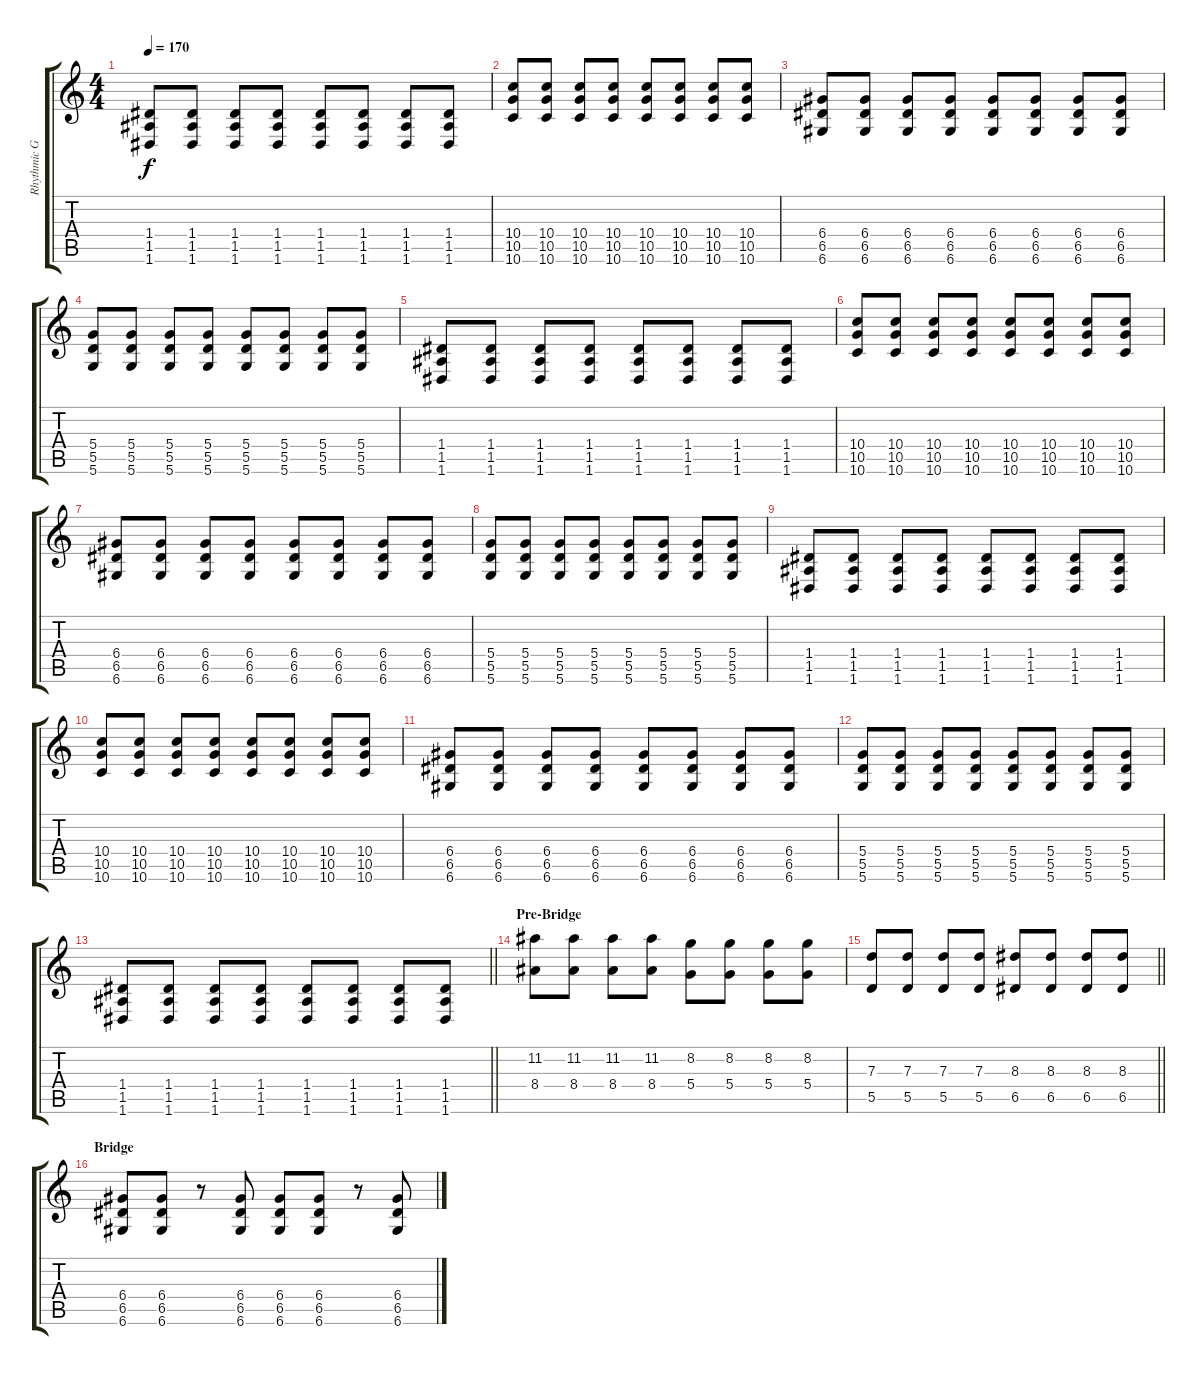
\track ("Rhythmic Guitar" "Rhythmic G") {instrument distortionguitar}
\staff {score tabs}
\tuning (E4 B3 G3 D3 A2 D2) {hide}
\ts (4 4)
\tempo 170
\clef g2
\ks c
(1.4 1.5 1.6).8{dy f} (1.4 1.5 1.6).8 (1.4 1.5 1.6).8 (1.4 1.5 1.6).8 (1.4 1.5 1.6).8 (1.4 1.5 1.6).8 (1.4 1.5 1.6).8 (1.4 1.5 1.6).8 |
(10.4 10.5 10.6).8 (10.4 10.5 10.6).8 (10.4 10.5 10.6).8 (10.4 10.5 10.6).8 (10.4 10.5 10.6).8 (10.4 10.5 10.6).8 (10.4 10.5 10.6).8 (10.4 10.5 10.6).8 |
(6.4 6.5 6.6).8 (6.4 6.5 6.6).8 (6.4 6.5 6.6).8 (6.4 6.5 6.6).8 (6.4 6.5 6.6).8 (6.4 6.5 6.6).8 (6.4 6.5 6.6).8 (6.4 6.5 6.6).8 |
(5.4 5.5 5.6).8 (5.4 5.5 5.6).8 (5.4 5.5 5.6).8 (5.4 5.5 5.6).8 (5.4 5.5 5.6).8 (5.4 5.5 5.6).8 (5.4 5.5 5.6).8 (5.4 5.5 5.6).8 |
(1.4 1.5 1.6).8 (1.4 1.5 1.6).8 (1.4 1.5 1.6).8 (1.4 1.5 1.6).8 (1.4 1.5 1.6).8 (1.4 1.5 1.6).8 (1.4 1.5 1.6).8 (1.4 1.5 1.6).8 |
(10.4 10.5 10.6).8 (10.4 10.5 10.6).8 (10.4 10.5 10.6).8 (10.4 10.5 10.6).8 (10.4 10.5 10.6).8 (10.4 10.5 10.6).8 (10.4 10.5 10.6).8 (10.4 10.5 10.6).8 |
(6.4 6.5 6.6).8 (6.4 6.5 6.6).8 (6.4 6.5 6.6).8 (6.4 6.5 6.6).8 (6.4 6.5 6.6).8 (6.4 6.5 6.6).8 (6.4 6.5 6.6).8 (6.4 6.5 6.6).8 |
(5.4 5.5 5.6).8 (5.4 5.5 5.6).8 (5.4 5.5 5.6).8 (5.4 5.5 5.6).8 (5.4 5.5 5.6).8 (5.4 5.5 5.6).8 (5.4 5.5 5.6).8 (5.4 5.5 5.6).8 |
(1.4 1.5 1.6).8 (1.4 1.5 1.6).8 (1.4 1.5 1.6).8 (1.4 1.5 1.6).8 (1.4 1.5 1.6).8 (1.4 1.5 1.6).8 (1.4 1.5 1.6).8 (1.4 1.5 1.6).8 |
(10.4 10.5 10.6).8 (10.4 10.5 10.6).8 (10.4 10.5 10.6).8 (10.4 10.5 10.6).8 (10.4 10.5 10.6).8 (10.4 10.5 10.6).8 (10.4 10.5 10.6).8 (10.4 10.5 10.6).8 |
(6.4 6.5 6.6).8 (6.4 6.5 6.6).8 (6.4 6.5 6.6).8 (6.4 6.5 6.6).8 (6.4 6.5 6.6).8 (6.4 6.5 6.6).8 (6.4 6.5 6.6).8 (6.4 6.5 6.6).8 |
(5.4 5.5 5.6).8 (5.4 5.5 5.6).8 (5.4 5.5 5.6).8 (5.4 5.5 5.6).8 (5.4 5.5 5.6).8 (5.4 5.5 5.6).8 (5.4 5.5 5.6).8 (5.4 5.5 5.6).8 |
\barLineRight lightlight
(1.4 1.5 1.6).8 (1.4 1.5 1.6).8 (1.4 1.5 1.6).8 (1.4 1.5 1.6).8 (1.4 1.5 1.6).8 (1.4 1.5 1.6).8 (1.4 1.5 1.6).8 (1.4 1.5 1.6).8 |
\section ("" "Pre-Bridge")
(11.2 8.4).8 (11.2 8.4).8 (11.2 8.4).8 (11.2 8.4).8 (8.2 5.4).8 (8.2 5.4).8 (8.2 5.4).8 (8.2 5.4).8 |
\barLineRight lightlight
(7.3 5.5).8 (7.3 5.5).8 (7.3 5.5).8 (7.3 5.5).8 (8.3 6.5).8 (8.3 6.5).8 (8.3 6.5).8 (8.3 6.5).8 |
\section ("" "Bridge")
(6.4 6.5 6.6).8 (6.4 6.5 6.6).8 r.8 (6.4 6.5 6.6).8 (6.4 6.5 6.6).8 (6.4 6.5 6.6).8 r.8 (6.4 6.5 6.6).8
